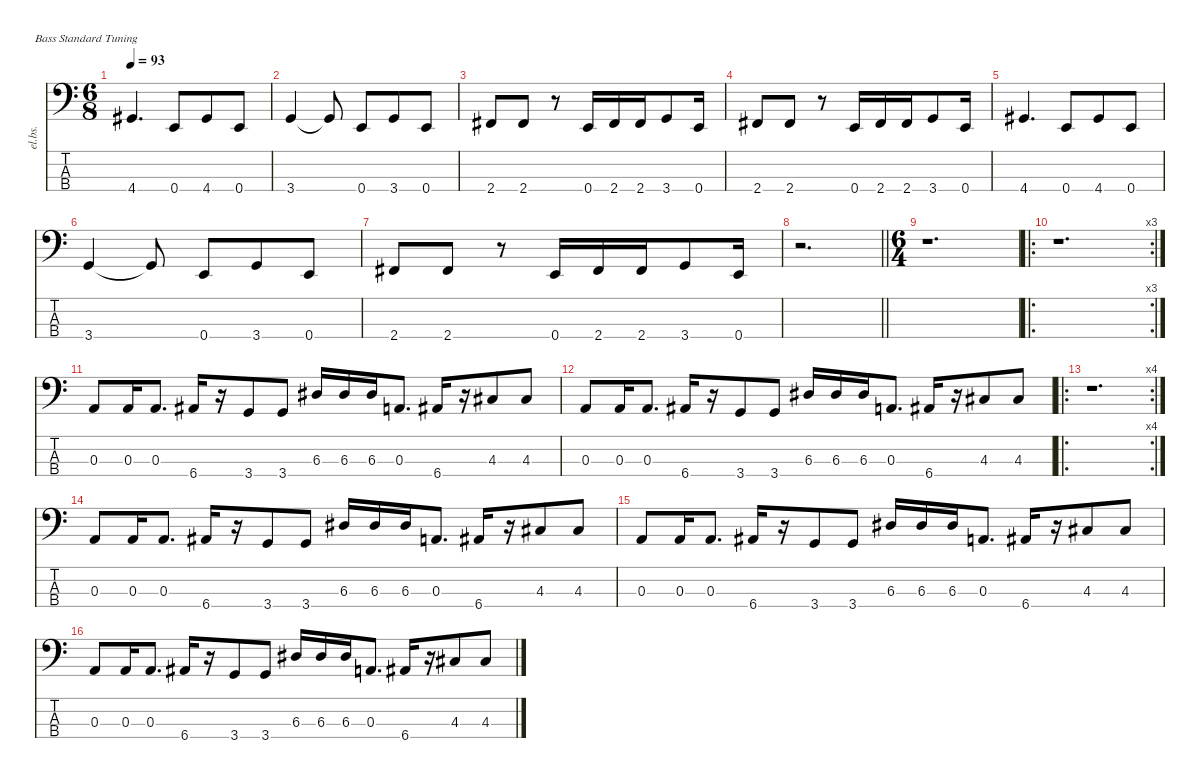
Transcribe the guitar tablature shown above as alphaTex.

\defaultSystemsLayout 4
\hideDynamics
\bracketExtendMode nobrackets
\otherSystemsTrackNameOrientation horizontal
\track ("Bass" "el.bs.") {instrument electricbassfinger}
\staff {score tabs}
\tuning (G2 D2 A1 E1)
\ts (6 8)
\tempo 93
\clef f4
\ks aminor
4.4{acc #}.4{d dy f beam Up} 0.4.8{beam Up} 4.4{acc #}.8{beam Up} 0.4.8{beam Up} |
3.4.4{beam Up} 3.4{t}.8{beam Up} 0.4.8{beam Up} 3.4.8{beam Up} 0.4.8{beam Up} |
2.4{acc #}.8{beam Up} 2.4{acc #}.8{beam Up} r.8{beam Up} 0.4.16{beam Up} 2.4{acc #}.16{beam Up} 2.4{acc #}.16{beam Up} 3.4.8{beam Up} 0.4.16{beam Up} |
2.4{acc #}.8{beam Up} 2.4{acc #}.8{beam Up} r.8{beam Up} 0.4.16{beam Up} 2.4{acc #}.16{beam Up} 2.4{acc #}.16{beam Up} 3.4.8{beam Up} 0.4.16{beam Up} |
4.4{acc #}.4{d beam Up} 0.4.8{beam Up} 4.4{acc #}.8{beam Up} 0.4.8{beam Up} |
3.4.4{beam Up} 3.4{t}.8{beam Up} 0.4.8{beam Up} 3.4.8{beam Up} 0.4.8{beam Up} |
2.4{acc #}.8{beam Up} 2.4{acc #}.8{beam Up} r.8{beam Up} 0.4.16{beam Up} 2.4{acc #}.16{beam Up} 2.4{acc #}.16{beam Up} 3.4.8{beam Up} 0.4.16{beam Up} |
\barLineRight lightlight
r.2{d beam Down} |
\ts (6 4)
\beaming (8 3 3 3 3)
r.1{d beam Down} |
\ro
\rc 3
r.1{d beam Down} |
0.3.8{beam Up} 0.3.16{beam Up} 0.3.8{d beam Up} 6.4{acc #}.16{beam Up} r.16{beam Up} 3.4.8{beam Up} 3.4.8{beam Up} 6.3{acc #}.16{beam Up} 6.3{acc #}.16{beam Up} 6.3{acc #}.16{beam Up} 0.3.8{d beam Up} 6.4{acc #}.16{beam Up} r.16{beam Up} 4.3{acc #}.8{beam Up} 4.3{acc #}.8{beam Up} |
0.3.8{beam Up} 0.3.16{beam Up} 0.3.8{d beam Up} 6.4{acc #}.16{beam Up} r.16{beam Up} 3.4.8{beam Up} 3.4.8{beam Up} 6.3{acc #}.16{beam Up} 6.3{acc #}.16{beam Up} 6.3{acc #}.16{beam Up} 0.3.8{d beam Up} 6.4{acc #}.16{beam Up} r.16{beam Up} 4.3{acc #}.8{beam Up} 4.3{acc #}.8{beam Up} |
\ro
\rc 4
r.1{d beam Down} |
0.3.8{dy ff beam Up} 0.3.16{beam Up} 0.3.8{d beam Up} 6.4{acc #}.16{beam Up} r.16{beam Up} 3.4.8{beam Up} 3.4.8{beam Up} 6.3{acc #}.16{beam Up} 6.3{acc #}.16{beam Up} 6.3{acc #}.16{beam Up} 0.3.8{d beam Up} 6.4{acc #}.16{beam Up} r.16{beam Up} 4.3{acc #}.8{beam Up} 4.3{acc #}.8{beam Up} |
0.3.8{beam Up} 0.3.16{beam Up} 0.3.8{d beam Up} 6.4{acc #}.16{beam Up} r.16{beam Up} 3.4.8{beam Up} 3.4.8{beam Up} 6.3{acc #}.16{beam Up} 6.3{acc #}.16{beam Up} 6.3{acc #}.16{beam Up} 0.3.8{d beam Up} 6.4{acc #}.16{beam Up} r.16{beam Up} 4.3{acc #}.8{beam Up} 4.3{acc #}.8{beam Up} |
0.3.8{beam Up} 0.3.16{beam Up} 0.3.8{d dy f beam Up} 6.4{acc #}.16{dy ff beam Up} r.16{beam Up} 3.4.8{beam Up} 3.4.8{beam Up} 6.3{acc #}.16{beam Up} 6.3{acc #}.16{beam Up} 6.3{acc #}.16{beam Up} 0.3.8{d beam Up} 6.4{acc #}.16{beam Up} r.16{beam Up} 4.3{acc #}.8{beam Up} 4.3{acc #}.8{beam Up}
